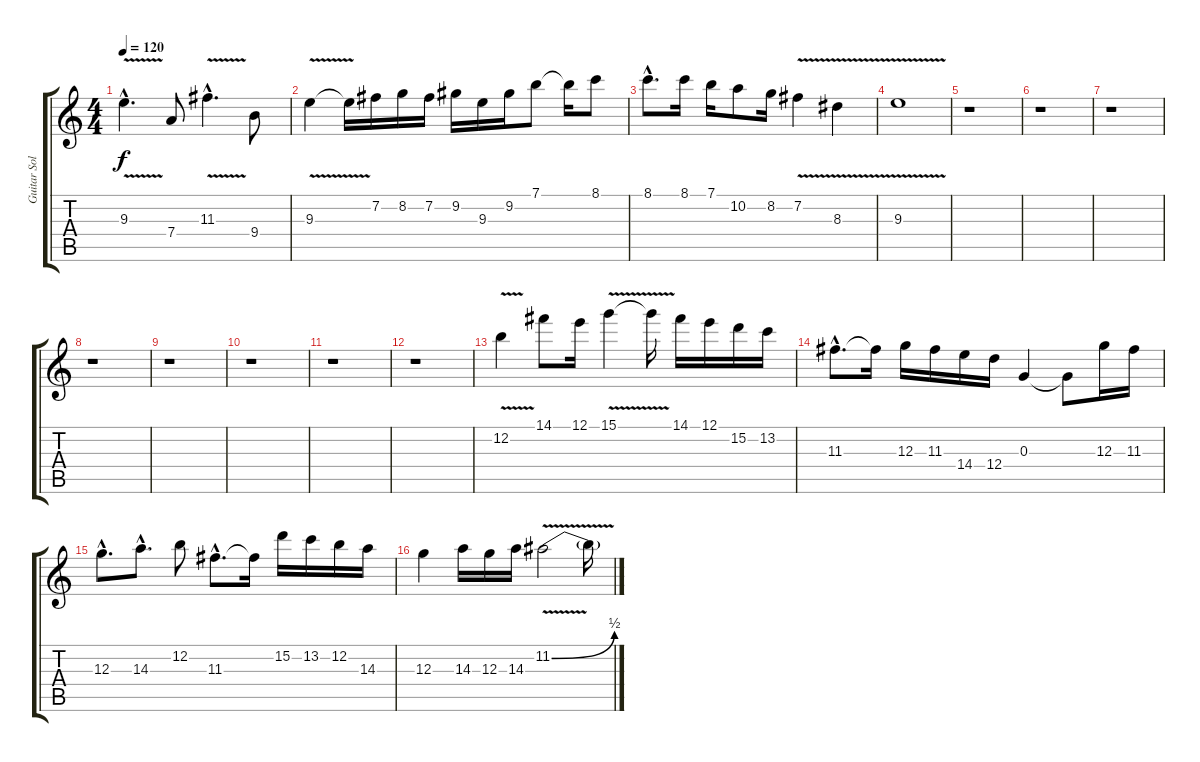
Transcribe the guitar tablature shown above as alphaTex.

\track ("Guitar Solo" "Guitar Sol") {instrument overdrivenguitar}
\staff {score tabs}
\tuning (E4 B3 G3 D3 A2 E2) {hide}
\ts (4 4)
\tempo 120
\clef g2
\ks c
9.3{v hac}.4{d dy f} 7.4.8 11.3{v hac}.4{d} 9.4.8 |
9.3{v}.4 9.3{t}.16 7.2.16 8.2.16 7.2.16 9.2.16 9.3.16 9.2.16 7.1.8 7.1{t}.16 8.1.8 |
8.1{hac}.8{d} 8.1.16 7.1.16 10.2.8 8.2.16 7.2{v}.4 8.3{v}.4 |
9.3{v}.1 |
r.1 |
r.1 |
r.1 |
r.1 |
r.1 |
r.1 |
r.1 |
r.1 |
12.2{v}.4 14.1.8 12.1.16 15.1{v}.4 15.1{t}.16 14.1.16 12.1.16 15.2.16 13.2.16 |
11.3{hac}.8{d} 11.3{t}.16 12.3.16 11.3.16 14.4.16 12.4.16 0.3.4 0.3{t}.8 12.3.16 11.3.16 |
12.3{hac}.8{d} 14.3{hac}.8{d} 12.2.8 11.3{hac}.8{d} 11.3{t}.16 15.2.16 13.2.16 12.2.16 14.3.16 |
12.3.4 14.3.16 12.3.16 14.3.16 11.2{be (bend 0 0 60 2) v}.2 11.2{t}.16
